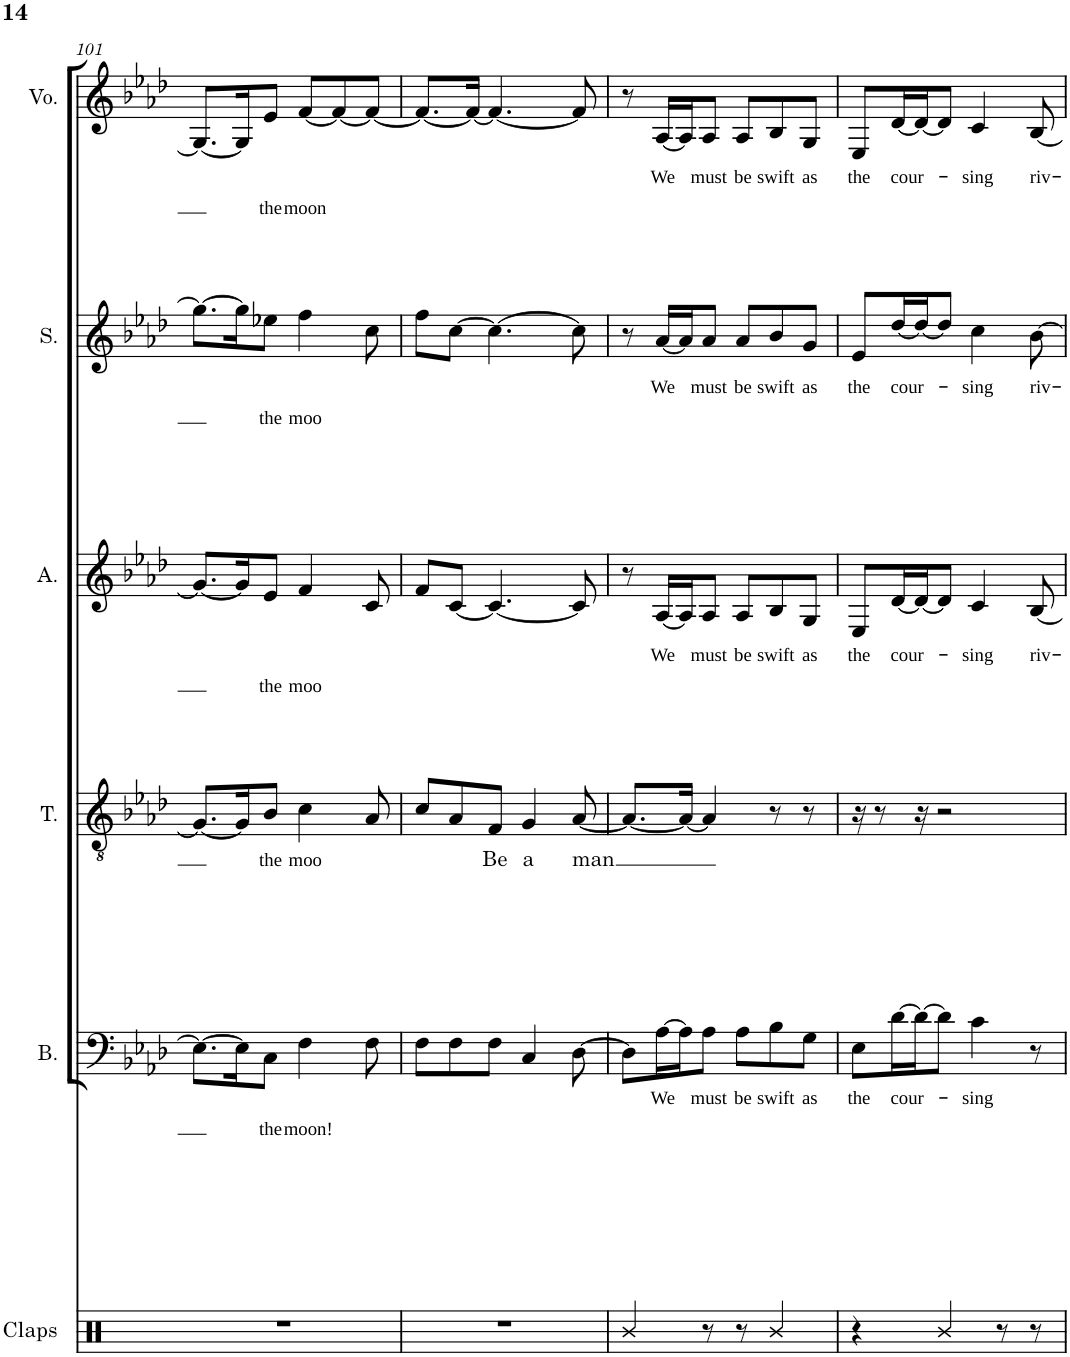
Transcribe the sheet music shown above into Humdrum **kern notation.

**kern	**kern	**text	**kern	**text	**kern	**text	**kern	**text	**kern	**text
*part6	*part5	*part5	*part4	*part4	*part3	*part3	*part2	*part2	*part1	*part1
*staff6	*staff5	*staff5	*staff4	*staff4	*staff3	*staff3	*staff2	*staff2	*staff1	*staff1
*I"Claps	*I"Bass	*	*I"Tenor	*	*I"Alto	*	*I"Soprano	*	*I"Voice	*
*I'Claps	*I'B.	*	*I'T.	*	*I'A.	*	*I'S.	*	*I'Vo.	*
!!LO:PB:g=z
*clefX	*clefF4	*	*clefGv2	*	*clefG2	*	*clefG2	*	*clefG2	*
*k[]	*k[b-e-a-d-]	*	*k[b-e-a-d-]	*	*k[b-e-a-d-]	*	*k[b-e-a-d-]	*	*k[b-e-a-d-]	*
*M6/8	*M6/8	*	*M6/8	*	*M6/8	*	*M6/8	*	*M6/8	*
=101	=101	=101	=101	=101	=101	=101	=101	=101	=101	=101
2.r	8.E-\L_	.	8.G/L_	.	8.g/L_	.	8.gg\L_	.	8.G/L_	.
.	16E-\K]	.	16G/K]	.	16g/K]	.	16gg\K]	.	16G/K]	.
!	!	!LO:LY:b	!	!LO:LY:b	!	!LO:LY:b	!	!LO:LY:b	!	!LO:LY:b
.	8C\J	the	8B-/J	the	8e-/J	the	8ee-X\J	the	8e-/J	the
!	!	!LO:LY:b	!	!LO:LY:b	!	!LO:LY:b	!	!LO:LY:b	!	!LO:LY:b
.	4F\	moon!	4c\	moo	4f/	moo	4ff\	moo	[8f/L	moon
.	.	.	.	.	.	.	.	.	8f/_	.
.	8F\	.	8A-/	.	8c/	.	8cc\	.	8f/J_	.
=102	=102	=102	=102	=102	=102	=102	=102	=102	=102	=102
2.r	8F\L	.	8c/L	.	8f/L	.	8ff\L	.	8.f/L_	.
.	8F\	.	8A-/	.	[8c/J	.	[8cc\J	.	.	.
.	.	.	.	.	.	.	.	.	16f/Jk_	.
!	!	!	!	!LO:LY:b	!	!	!	!	!	!
.	8F\J	.	8F/J	Be	4.c/_	.	4.cc\_	.	4.f/_	.
!	!	!	!	!LO:LY:b	!	!	!	!	!	!
.	4C/	.	4G/	a	.	.	.	.	.	.
!	!	!	!	!LO:LY:b	!	!	!	!	!	!
.	[8D-\	.	[8A-/	man	8c/]	.	8cc\]	.	8f/]	.
=103	=103	=103	=103	=103	=103	=103	=103	=103	=103	=103
4R/	8D-\L]	.	8.A-/L_	.	8r	.	8r	.	8r	.
!	!	!LO:LY:b	!	!	!	!LO:LY:b	!	!LO:LY:b	!	!LO:LY:b
.	[16A-\L	We	.	.	[16A-/LL	We	[16a-/LL	We	[16A-/LL	We
.	16A-\J]	.	16A-/Jk_	.	16A-/J]	.	16a-/J]	.	16A-/J]	.
!	!	!LO:LY:b	!	!	!	!LO:LY:b	!	!LO:LY:b	!	!LO:LY:b
8r	8A-\J	must	4A-/]	.	8A-/J	must	8a-/J	must	8A-/J	must
!	!	!LO:LY:b	!	!	!	!LO:LY:b	!	!LO:LY:b	!	!LO:LY:b
8r	8A-\L	be	.	.	8A-/L	be	8a-/L	be	8A-/L	be
!	!	!LO:LY:b	!	!	!	!LO:LY:b	!	!LO:LY:b	!	!LO:LY:b
4R/	8B-\	swift	8r	.	8B-/	swift	8b-/	swift	8B-/	swift
!	!	!LO:LY:b	!	!	!	!LO:LY:b	!	!LO:LY:b	!	!LO:LY:b
.	8G\J	as	8r	.	8G/J	as	8g/J	as	8G/J	as
=104	=104	=104	=104	=104	=104	=104	=104	=104	=104	=104
!	!	!LO:LY:b	!	!	!	!LO:LY:b	!	!LO:LY:b	!	!LO:LY:b
4r	8E-\L	the	16r	.	8E-/L	the	8e-/L	the	8E-/L	the
.	.	.	8r	.	.	.	.	.	.	.
!	!	!LO:LY:b	!	!	!	!LO:LY:b	!	!LO:LY:b	!	!LO:LY:b
.	[16d-\L	cour-	.	.	[16d-/L	cour-	[16dd-/L	cour-	[16d-/L	cour-
.	16d-\J_	.	16r	.	16d-/J_	.	16dd-/J_	.	16d-/J_	.
4R/	8d-\J]	.	2r	.	8d-/J]	.	8dd-/J]	.	8d-/J]	.
!	!	!LO:LY:b	!	!	!	!LO:LY:b	!	!LO:LY:b	!	!LO:LY:b
.	4c\	-sing	.	.	4c/	-sing	4cc\	-sing	4c/	-sing
8r	.	.	.	.	.	.	.	.	.	.
!	!	!	!	!	!	!LO:LY:b	!	!LO:LY:b	!	!LO:LY:b
8r	8r	.	.	.	[8B-/	riv-	[8b-\	riv-	[8B-/	riv-
=	=	=	=	=	=	=	=	=	=	=
*-	*-	*-	*-	*-	*-	*-	*-	*-	*-	*-
